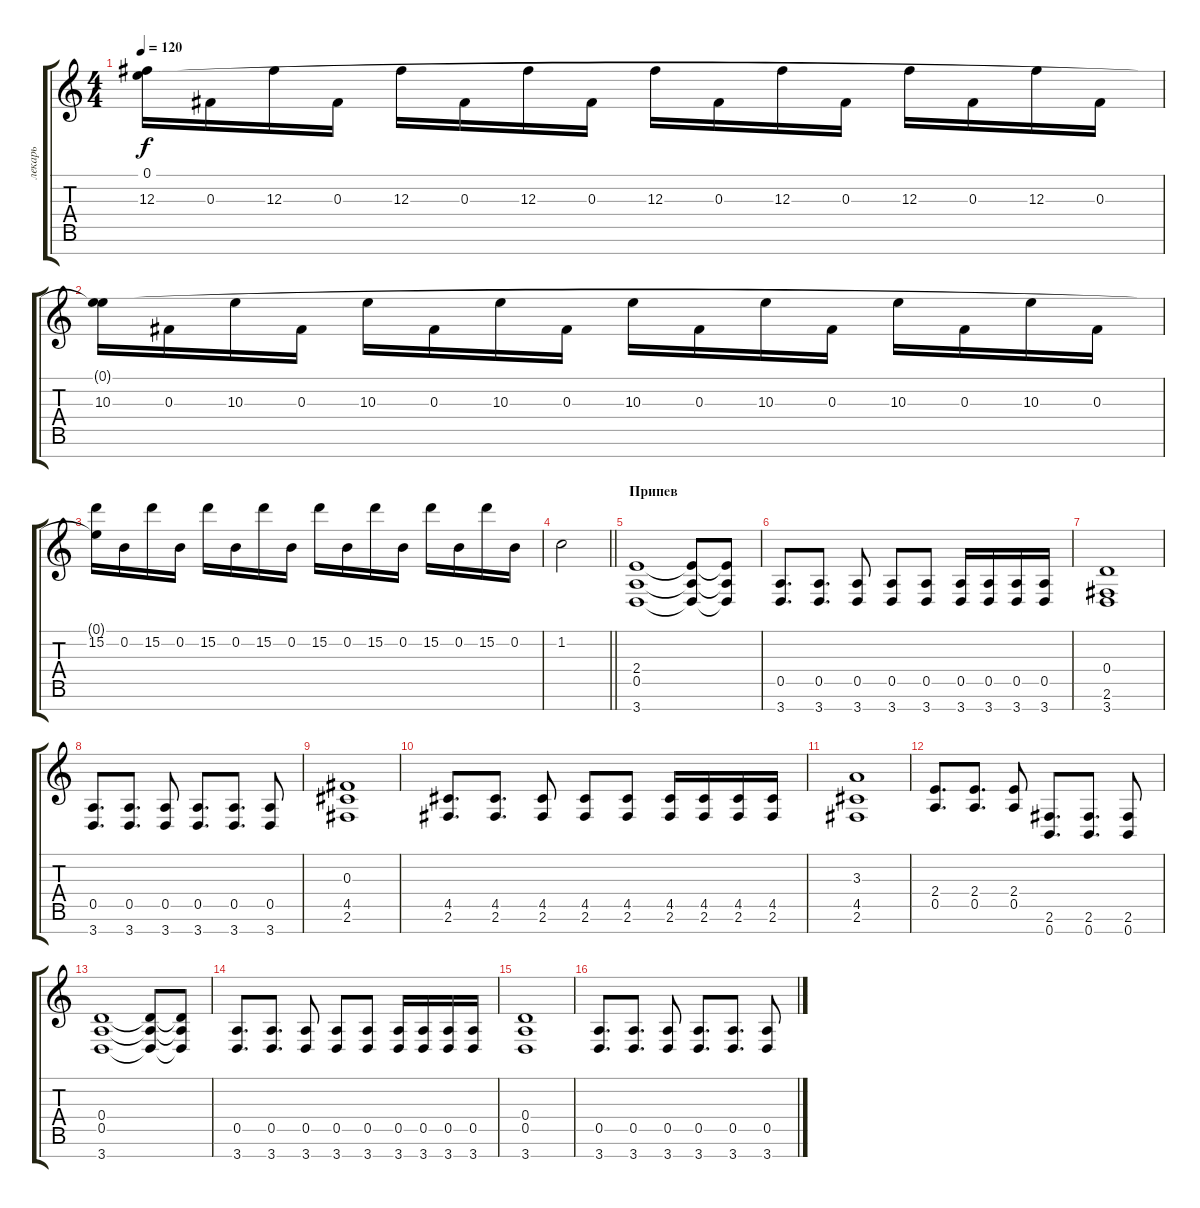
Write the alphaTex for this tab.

\track ("лекарь" "лекарь") {instrument overdrivenguitar}
\staff {score tabs}
\tuning (E4 B3 Gb3 D3 A2 E2 B1) {hide}
\ts (4 4)
\tempo 120
\clef g2
\ks c
(0.1 12.3).16{dy f} 0.3.16 12.3.16 0.3.16 12.3.16 0.3.16 12.3.16 0.3.16 12.3.16 0.3.16 12.3.16 0.3.16 12.3.16 0.3.16 12.3.16 0.3.16 |
(0.1{t} 10.3).16 0.3.16 10.3.16 0.3.16 10.3.16 0.3.16 10.3.16 0.3.16 10.3.16 0.3.16 10.3.16 0.3.16 10.3.16 0.3.16 10.3.16 0.3.16 |
(0.1{t} 15.2).16 0.2.16 15.2.16 0.2.16 15.2.16 0.2.16 15.2.16 0.2.16 15.2.16 0.2.16 15.2.16 0.2.16 15.2.16 0.2.16 15.2.16 0.2.16 |
\barLineRight lightlight
1.2.2 |
\section ("" "Припев")
(2.4 0.5 3.7).1 (2.4{t} 0.5{t} 3.7{t}).8 (2.4{t} 0.5{t} 3.7{t}).8 |
(0.5 3.7).8{d} (0.5 3.7).8{d} (0.5 3.7).8 (0.5 3.7).8 (0.5 3.7).8 (0.5 3.7).16 (0.5 3.7).16 (0.5 3.7).16 (0.5 3.7).16 |
(0.4 2.6 3.7).1 |
(0.5 3.7).8{d} (0.5 3.7).8{d} (0.5 3.7).8 (0.5 3.7).8{d} (0.5 3.7).8{d} (0.5 3.7).8 |
(0.3 4.5 2.6).1 |
(4.5 2.6).8{d} (4.5 2.6).8{d} (4.5 2.6).8 (4.5 2.6).8 (4.5 2.6).8 (4.5 2.6).16 (4.5 2.6).16 (4.5 2.6).16 (4.5 2.6).16 |
(3.3 4.5 2.6).1 |
(2.4 0.5).8{d} (2.4 0.5).8{d} (2.4 0.5).8 (2.6 0.7).8{d} (2.6 0.7).8{d} (2.6 0.7).8 |
(0.4 0.5 3.7).1 (0.4{t} 0.5{t} 3.7{t}).8 (0.4{t} 0.5{t} 3.7{t}).8 |
(0.5 3.7).8{d} (0.5 3.7).8{d} (0.5 3.7).8 (0.5 3.7).8 (0.5 3.7).8 (0.5 3.7).16 (0.5 3.7).16 (0.5 3.7).16 (0.5 3.7).16 |
(0.4 0.5 3.7).1 |
(0.5 3.7).8{d} (0.5 3.7).8{d} (0.5 3.7).8 (0.5 3.7).8{d} (0.5 3.7).8{d} (0.5 3.7).8
